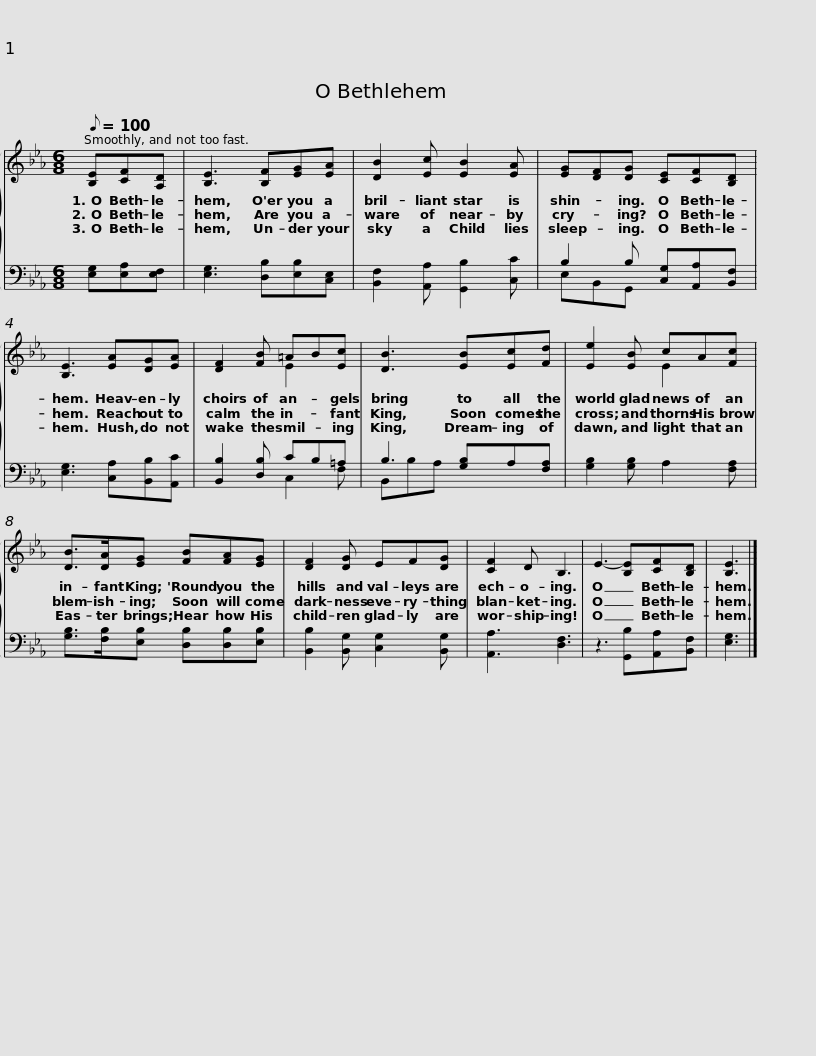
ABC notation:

X:1
%%score { ( 1 4 ) | ( 2 3 ) }
L:1/8
Q:1/8=100
M:6/8
I:linebreak $
K:Eb
V:1 treble
V:4 treble
V:2 bass
V:3 bass
V:1
 [B,E][CF][A,D] | [B,E]3 [B,F][EG][EA] | [DB]2 [Ec] [EB]2 [EA] | [EG][DF][DG] [CE][CF][B,D] |$ [B,E]3 [EA][DG][EA] | %5
 [DF]2 [FB] =AB[Ec] | [DB]3 [EB][Ec][Fd] |$ [Ee]2 [EB] cA[Fc] | [DB]>[DA][EG] [FB][FA][EG] | [DF]2 [DG] EF[DG] |$ %10
 [CF]2 D B,3 | E3- [B,E][CF][B,D] | [B,E]3 |] %13
V:2
 [E,G,][E,A,][E,F,] | [E,G,]3 [D,B,][E,B,][C,E,] | [B,,F,]2 [A,,A,] [G,,B,]2 [C,C] | B,2 B, [C,G,][A,,A,][B,,F,] |$ [E,G,]3 [C,A,][B,,B,][A,,C] | %5
 [B,,B,]2 [D,B,] CB,=A, | B,3 [G,B,]A,[F,A,] |$ [G,B,]2 [G,B,] A,2 [F,A,] | [G,B,]>[F,B,][E,B,] [D,B,][D,B,][E,B,] | [B,,B,]2 [B,,G,] [C,G,]2 [B,,G,] |$ %10
 [A,,A,]3 [D,F,]3 | z3 [G,,B,][A,,A,][B,,F,] | [E,G,]3 |] %13
V:3
 x3 | x6 | x6 | E,B,,G,, x x2 |$ x6 | %5
 x2 x C,2 F, | B,,B,A, x x2 |$ x6 | x6 | x6 |$ %10
 x6 | x6 | x3 |] %13
V:4
 x3 | x6 | x6 | x6 |$ x6 | %5
 x2 x E2 x | x6 |$ x2 x E2 x | x6 | x6 |$ %10
 x6 | x6 | x3 |] %13
